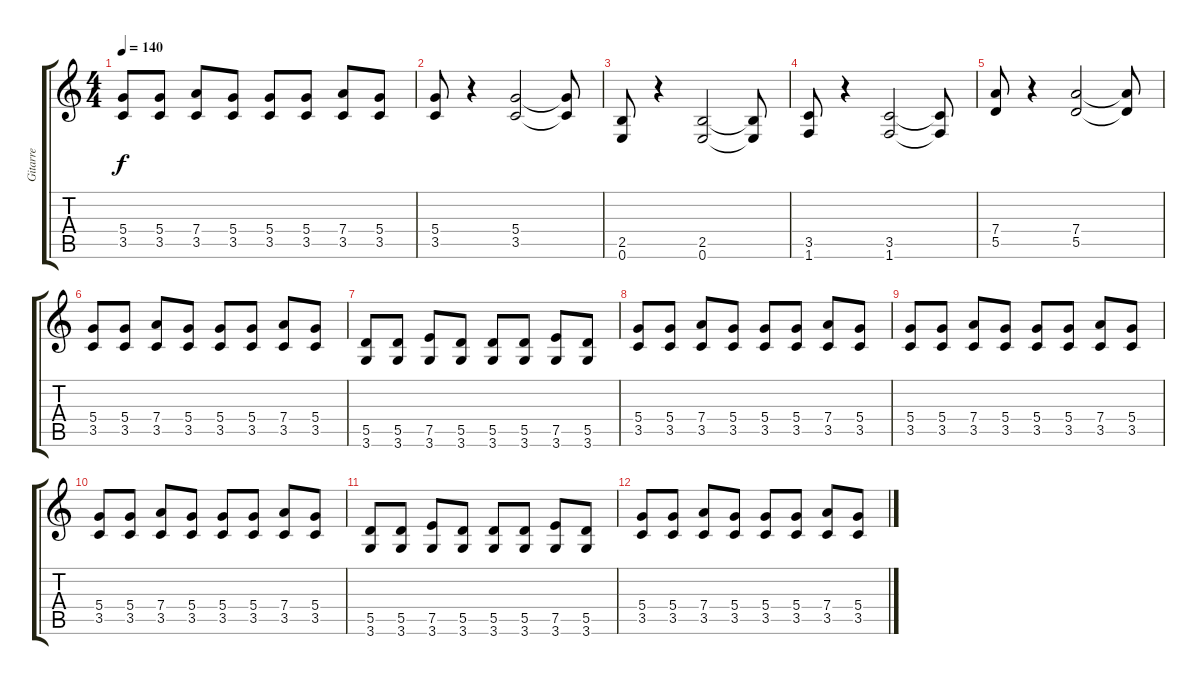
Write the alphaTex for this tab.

\track ("Gitarre" "Gitarre") {instrument overdrivenguitar}
\staff {score tabs}
\tuning (E4 B3 G3 D3 A2 E2) {hide}
\ts (4 4)
\tempo 140
\clef g2
\ks c
(5.4 3.5).8{dy f} (5.4 3.5).8 (7.4 3.5).8 (5.4 3.5).8 (5.4 3.5).8 (5.4 3.5).8 (7.4 3.5).8 (5.4 3.5).8 |
(5.4 3.5).8 r.4 (5.4 3.5).2 (5.4{t} 3.5{t}).8 |
(2.5 0.6).8 r.4 (2.5 0.6).2 (2.5{t} 0.6{t}).8 |
(3.5 1.6).8 r.4 (3.5 1.6).2 (3.5{t} 1.6{t}).8 |
(7.4 5.5).8 r.4 (7.4 5.5).2 (7.4{t} 5.5{t}).8 |
(5.4 3.5).8 (5.4 3.5).8 (7.4 3.5).8 (5.4 3.5).8 (5.4 3.5).8 (5.4 3.5).8 (7.4 3.5).8 (5.4 3.5).8 |
(5.5 3.6).8 (5.5 3.6).8 (7.5 3.6).8 (5.5 3.6).8 (5.5 3.6).8 (5.5 3.6).8 (7.5 3.6).8 (5.5 3.6).8 |
(5.4 3.5).8 (5.4 3.5).8 (7.4 3.5).8 (5.4 3.5).8 (5.4 3.5).8 (5.4 3.5).8 (7.4 3.5).8 (5.4 3.5).8 |
(5.4 3.5).8 (5.4 3.5).8 (7.4 3.5).8 (5.4 3.5).8 (5.4 3.5).8 (5.4 3.5).8 (7.4 3.5).8 (5.4 3.5).8 |
(5.4 3.5).8 (5.4 3.5).8 (7.4 3.5).8 (5.4 3.5).8 (5.4 3.5).8 (5.4 3.5).8 (7.4 3.5).8 (5.4 3.5).8 |
(5.5 3.6).8 (5.5 3.6).8 (7.5 3.6).8 (5.5 3.6).8 (5.5 3.6).8 (5.5 3.6).8 (7.5 3.6).8 (5.5 3.6).8 |
(5.4 3.5).8 (5.4 3.5).8 (7.4 3.5).8 (5.4 3.5).8 (5.4 3.5).8 (5.4 3.5).8 (7.4 3.5).8 (5.4 3.5).8
